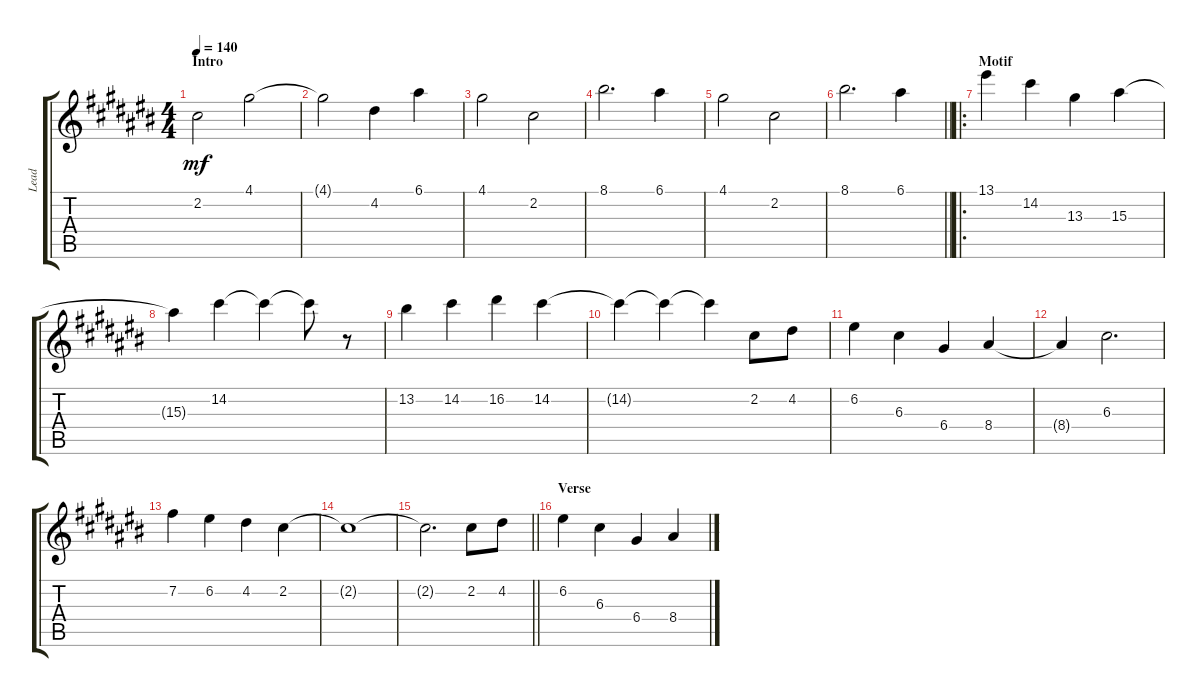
\track ("Lead" "Lead") {instrument acousticguitarnylon}
\staff {score tabs}
\tuning (E4 B3 G3 D3 A2 E2) {hide}
\ts (4 4)
\section ("" "Intro")
\tempo 140
\clef g2
\ks c#
2.2.2{dy mf instrument acousticguitarnylon} 4.1.2 |
4.1{t}.2 4.2.4 6.1.4 |
4.1.2 2.2.2 |
8.1.2{d} 6.1.4 |
4.1.2 2.2.2 |
\barLineRight lightlight
8.1.2{d} 6.1.4 |
\ro
\section ("" "Motif")
13.1.4 14.2.4 13.3.4 15.3.4 |
15.3{t}.4 14.2.4 14.2{t}.4 14.2{t}.8 r.8 |
13.2.4 14.2.4 16.2.4 14.2.4 |
14.2{t}.4 14.2{t}.4 14.2{t}.4 2.2.8 4.2.8 |
6.2.4 6.3.4 6.4.4 8.4.4 |
8.4{t}.4 6.3.2{d} |
7.2.4 6.2.4 4.2.4 2.2.4 |
2.2{t}.1 |
\barLineRight lightlight
2.2{t}.2{d} 2.2.8 4.2.8 |
\section ("" "Verse")
6.2.4 6.3.4 6.4.4 8.4.4
